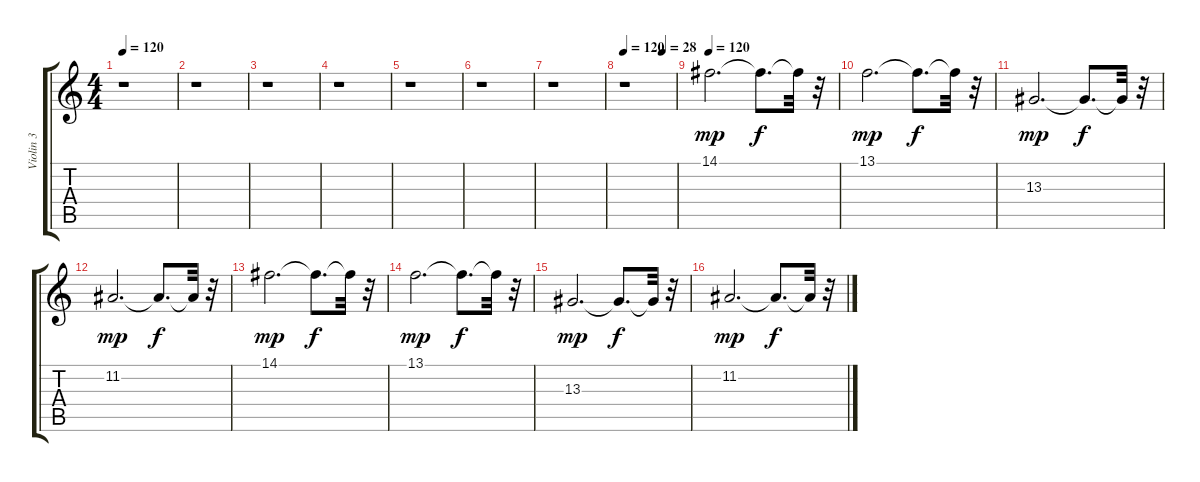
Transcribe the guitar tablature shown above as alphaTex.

\track ("Violin 3" "Violin 3") {instrument stringensemble1}
\staff {score tabs}
\tuning (E4 B3 G3 D3 A2 E2) {hide}
\ts (4 4)
\tempo 120
\clef g2
\ks c
r.1{dy mp} |
r.1 |
r.1 |
r.1 |
r.1 |
r.1 |
r.1 |
\tempo 120
\tempo (28 0.75)
r.1 |
\tempo 120
14.1.2{d volume 9} 14.1{t}.8{d dy f} 14.1{t}.32 r.32 |
13.1.2{d dy mp volume 12} 13.1{t}.8{d dy f} 13.1{t}.32 r.32 |
13.3.2{d dy mp volume 12} 13.3{t}.8{d dy f} 13.3{t}.32 r.32 |
11.2.2{d dy mp volume 12} 11.2{t}.8{d dy f} 11.2{t}.32 r.32 |
14.1.2{d dy mp volume 12} 14.1{t}.8{d dy f} 14.1{t}.32 r.32 |
13.1.2{d dy mp volume 12} 13.1{t}.8{d dy f} 13.1{t}.32 r.32 |
13.3.2{d dy mp volume 12} 13.3{t}.8{d dy f} 13.3{t}.32 r.32 |
11.2.2{d dy mp volume 12} 11.2{t}.8{d dy f} 11.2{t}.32 r.32
